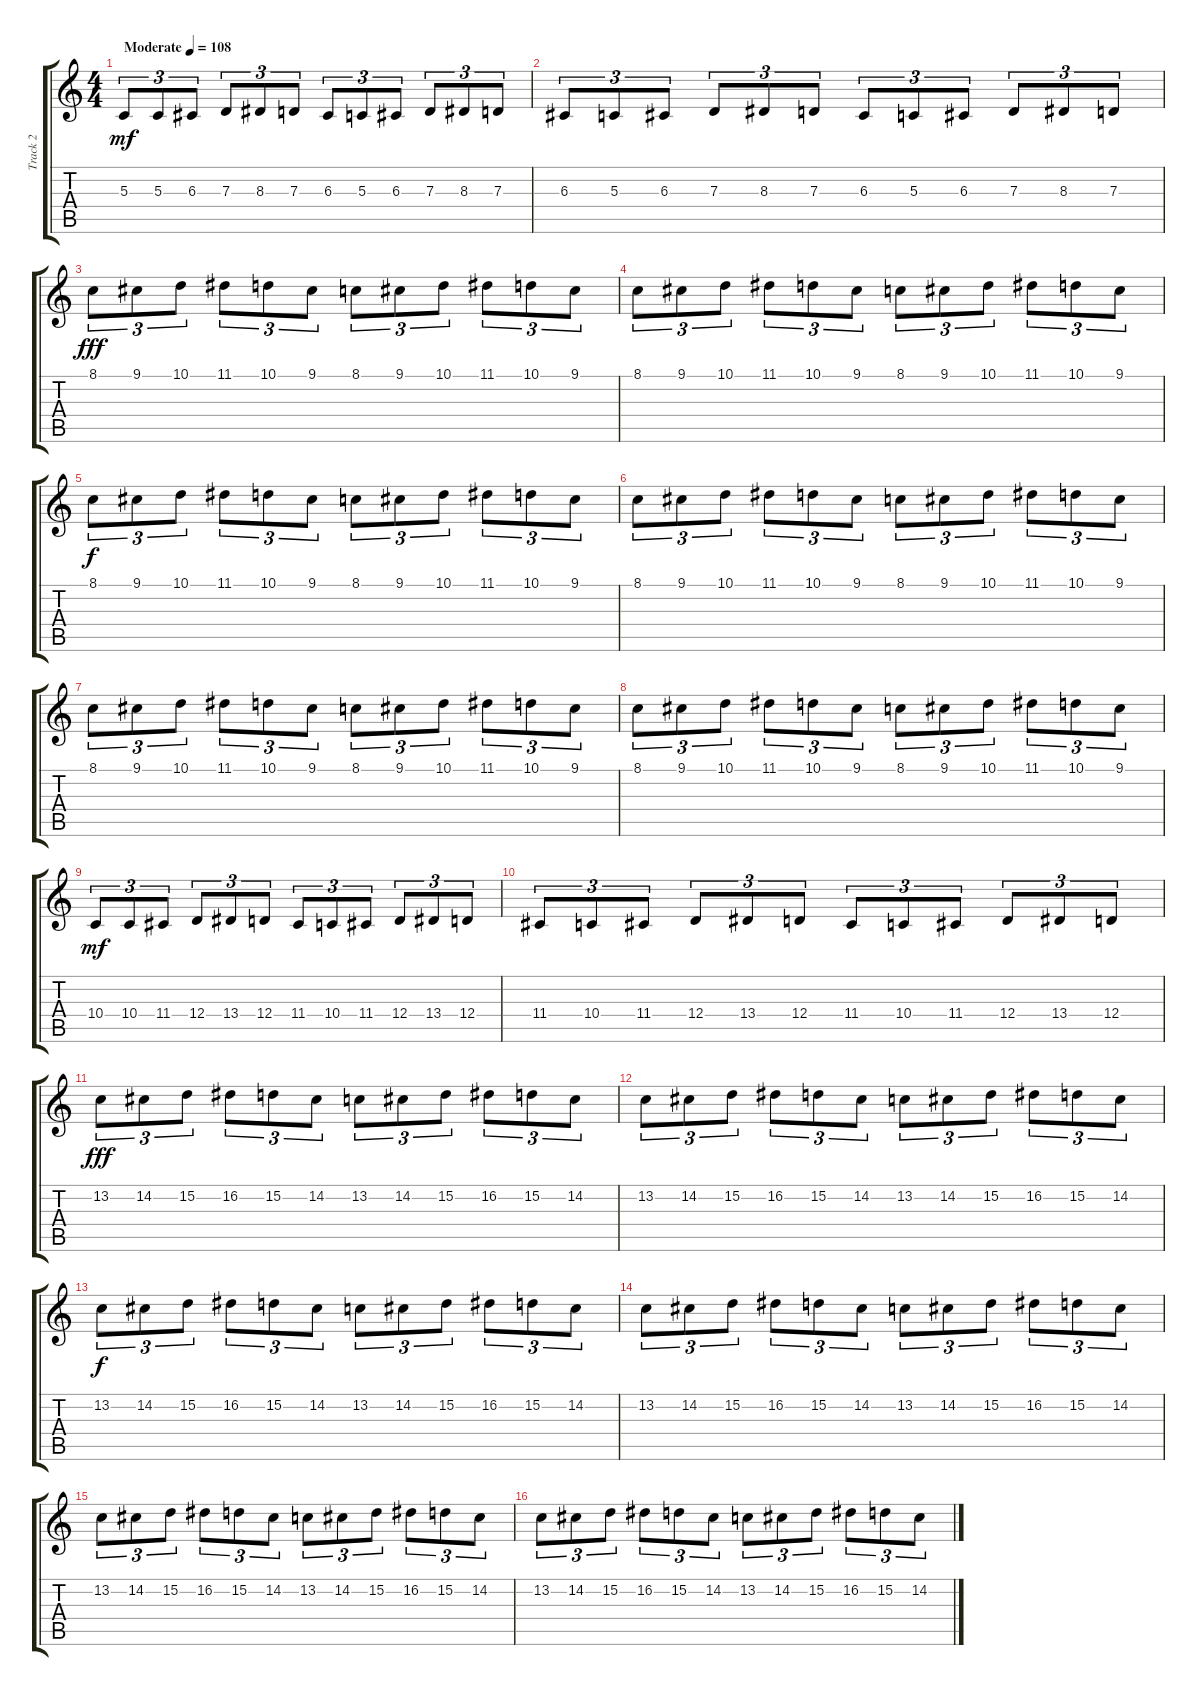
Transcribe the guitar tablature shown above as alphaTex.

\track ("Track 2" "Track 2") {instrument stringensemble1}
\staff {score tabs}
\tuning (E4 B3 G3 D3 A2 E2) {hide}
\ts (4 4)
\tempo (108 "Moderate")
\clef g2
\ks c
5.3.8{tu (3 2) dy mf instrument stringensemble1} 5.3.8{tu (3 2)} 6.3.8{tu (3 2)} 7.3.8{tu (3 2)} 8.3.8{tu (3 2)} 7.3.8{tu (3 2)} 6.3.8{tu (3 2)} 5.3.8{tu (3 2)} 6.3.8{tu (3 2)} 7.3.8{tu (3 2)} 8.3.8{tu (3 2)} 7.3.8{tu (3 2)} |
6.3.8{tu (3 2)} 5.3.8{tu (3 2)} 6.3.8{tu (3 2)} 7.3.8{tu (3 2)} 8.3.8{tu (3 2)} 7.3.8{tu (3 2)} 6.3.8{tu (3 2)} 5.3.8{tu (3 2)} 6.3.8{tu (3 2)} 7.3.8{tu (3 2)} 8.3.8{tu (3 2)} 7.3.8{tu (3 2)} |
8.1.8{tu (3 2) dy fff} 9.1.8{tu (3 2)} 10.1.8{tu (3 2)} 11.1.8{tu (3 2)} 10.1.8{tu (3 2)} 9.1.8{tu (3 2)} 8.1.8{tu (3 2)} 9.1.8{tu (3 2)} 10.1.8{tu (3 2)} 11.1.8{tu (3 2)} 10.1.8{tu (3 2)} 9.1.8{tu (3 2)} |
8.1.8{tu (3 2)} 9.1.8{tu (3 2)} 10.1.8{tu (3 2)} 11.1.8{tu (3 2)} 10.1.8{tu (3 2)} 9.1.8{tu (3 2)} 8.1.8{tu (3 2)} 9.1.8{tu (3 2)} 10.1.8{tu (3 2)} 11.1.8{tu (3 2)} 10.1.8{tu (3 2)} 9.1.8{tu (3 2)} |
8.1.8{tu (3 2) dy f} 9.1.8{tu (3 2)} 10.1.8{tu (3 2)} 11.1.8{tu (3 2)} 10.1.8{tu (3 2)} 9.1.8{tu (3 2)} 8.1.8{tu (3 2)} 9.1.8{tu (3 2)} 10.1.8{tu (3 2)} 11.1.8{tu (3 2)} 10.1.8{tu (3 2)} 9.1.8{tu (3 2)} |
8.1.8{tu (3 2)} 9.1.8{tu (3 2)} 10.1.8{tu (3 2)} 11.1.8{tu (3 2)} 10.1.8{tu (3 2)} 9.1.8{tu (3 2)} 8.1.8{tu (3 2)} 9.1.8{tu (3 2)} 10.1.8{tu (3 2)} 11.1.8{tu (3 2)} 10.1.8{tu (3 2)} 9.1.8{tu (3 2)} |
8.1.8{tu (3 2)} 9.1.8{tu (3 2)} 10.1.8{tu (3 2)} 11.1.8{tu (3 2)} 10.1.8{tu (3 2)} 9.1.8{tu (3 2)} 8.1.8{tu (3 2)} 9.1.8{tu (3 2)} 10.1.8{tu (3 2)} 11.1.8{tu (3 2)} 10.1.8{tu (3 2)} 9.1.8{tu (3 2)} |
8.1.8{tu (3 2)} 9.1.8{tu (3 2)} 10.1.8{tu (3 2)} 11.1.8{tu (3 2)} 10.1.8{tu (3 2)} 9.1.8{tu (3 2)} 8.1.8{tu (3 2)} 9.1.8{tu (3 2)} 10.1.8{tu (3 2)} 11.1.8{tu (3 2)} 10.1.8{tu (3 2)} 9.1.8{tu (3 2)} |
10.4.8{tu (3 2) dy mf} 10.4.8{tu (3 2)} 11.4.8{tu (3 2)} 12.4.8{tu (3 2)} 13.4.8{tu (3 2)} 12.4.8{tu (3 2)} 11.4.8{tu (3 2)} 10.4.8{tu (3 2)} 11.4.8{tu (3 2)} 12.4.8{tu (3 2)} 13.4.8{tu (3 2)} 12.4.8{tu (3 2)} |
11.4.8{tu (3 2)} 10.4.8{tu (3 2)} 11.4.8{tu (3 2)} 12.4.8{tu (3 2)} 13.4.8{tu (3 2)} 12.4.8{tu (3 2)} 11.4.8{tu (3 2)} 10.4.8{tu (3 2)} 11.4.8{tu (3 2)} 12.4.8{tu (3 2)} 13.4.8{tu (3 2)} 12.4.8{tu (3 2)} |
13.2.8{tu (3 2) dy fff} 14.2.8{tu (3 2)} 15.2.8{tu (3 2)} 16.2.8{tu (3 2)} 15.2.8{tu (3 2)} 14.2.8{tu (3 2)} 13.2.8{tu (3 2)} 14.2.8{tu (3 2)} 15.2.8{tu (3 2)} 16.2.8{tu (3 2)} 15.2.8{tu (3 2)} 14.2.8{tu (3 2)} |
13.2.8{tu (3 2)} 14.2.8{tu (3 2)} 15.2.8{tu (3 2)} 16.2.8{tu (3 2)} 15.2.8{tu (3 2)} 14.2.8{tu (3 2)} 13.2.8{tu (3 2)} 14.2.8{tu (3 2)} 15.2.8{tu (3 2)} 16.2.8{tu (3 2)} 15.2.8{tu (3 2)} 14.2.8{tu (3 2)} |
13.2.8{tu (3 2) dy f} 14.2.8{tu (3 2)} 15.2.8{tu (3 2)} 16.2.8{tu (3 2)} 15.2.8{tu (3 2)} 14.2.8{tu (3 2)} 13.2.8{tu (3 2)} 14.2.8{tu (3 2)} 15.2.8{tu (3 2)} 16.2.8{tu (3 2)} 15.2.8{tu (3 2)} 14.2.8{tu (3 2)} |
13.2.8{tu (3 2)} 14.2.8{tu (3 2)} 15.2.8{tu (3 2)} 16.2.8{tu (3 2)} 15.2.8{tu (3 2)} 14.2.8{tu (3 2)} 13.2.8{tu (3 2)} 14.2.8{tu (3 2)} 15.2.8{tu (3 2)} 16.2.8{tu (3 2)} 15.2.8{tu (3 2)} 14.2.8{tu (3 2)} |
13.2.8{tu (3 2)} 14.2.8{tu (3 2)} 15.2.8{tu (3 2)} 16.2.8{tu (3 2)} 15.2.8{tu (3 2)} 14.2.8{tu (3 2)} 13.2.8{tu (3 2)} 14.2.8{tu (3 2)} 15.2.8{tu (3 2)} 16.2.8{tu (3 2)} 15.2.8{tu (3 2)} 14.2.8{tu (3 2)} |
13.2.8{tu (3 2)} 14.2.8{tu (3 2)} 15.2.8{tu (3 2)} 16.2.8{tu (3 2)} 15.2.8{tu (3 2)} 14.2.8{tu (3 2)} 13.2.8{tu (3 2)} 14.2.8{tu (3 2)} 15.2.8{tu (3 2)} 16.2.8{tu (3 2)} 15.2.8{tu (3 2)} 14.2.8{tu (3 2)}
